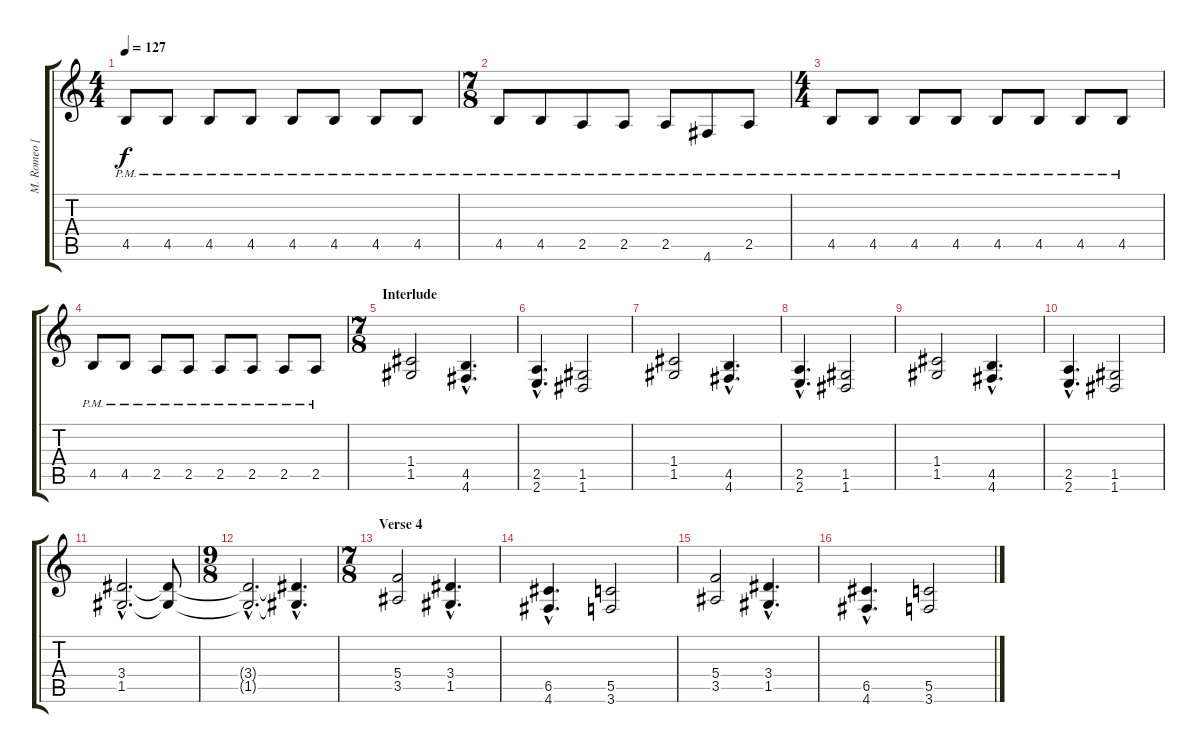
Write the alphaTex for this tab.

\track ("M. Romeo [Distortion Guitar]" "M. Romeo [") {instrument distortionguitar}
\staff {score tabs}
\tuning (D4 A3 F3 C3 G2 D2) {hide}
\ts (4 4)
\tempo 127
\clef g2
\ks c
4.5{pm}.8{dy f} 4.5{pm}.8 4.5{pm}.8 4.5{pm}.8 4.5{pm}.8 4.5{pm}.8 4.5{pm}.8 4.5{pm}.8 |
\ts (7 8)
4.5{pm}.8 4.5{pm}.8 2.5{pm}.8 2.5{pm}.8 2.5{pm}.8 4.6{pm}.8 2.5{pm}.8 |
\ts (4 4)
4.5{pm}.8 4.5{pm}.8 4.5{pm}.8 4.5{pm}.8 4.5{pm}.8 4.5{pm}.8 4.5{pm}.8 4.5{pm}.8 |
4.5{pm}.8 4.5{pm}.8 2.5{pm}.8 2.5{pm}.8 2.5{pm}.8 2.5{pm}.8 2.5{pm}.8 2.5{pm}.8 |
\ts (7 8)
\section ("" "Interlude")
(1.4 1.5).2 (4.5{hac} 4.6{hac}).4{d} |
(2.5{hac} 2.6{hac}).4{d} (1.5 1.6).2 |
(1.4 1.5).2 (4.5{hac} 4.6{hac}).4{d} |
(2.5{hac} 2.6{hac}).4{d} (1.5 1.6).2 |
(1.4 1.5).2 (4.5{hac} 4.6{hac}).4{d} |
(2.5{hac} 2.6{hac}).4{d} (1.5 1.6).2 |
(3.4{hac} 1.5{hac}).2{d} (3.4{t} 1.5{t}).8 |
\ts (9 8)
(3.4{hac t} 1.5{hac t}).2{d} (3.4{hac t} 1.5{hac t}).4{d} |
\ts (7 8)
\section ("" "Verse 4")
(5.4 3.5).2 (3.4{hac} 1.5{hac}).4{d} |
(6.5{hac} 4.6{hac}).4{d} (5.5 3.6).2 |
(5.4 3.5).2 (3.4{hac} 1.5{hac}).4{d} |
(6.5{hac} 4.6{hac}).4{d} (5.5 3.6).2
